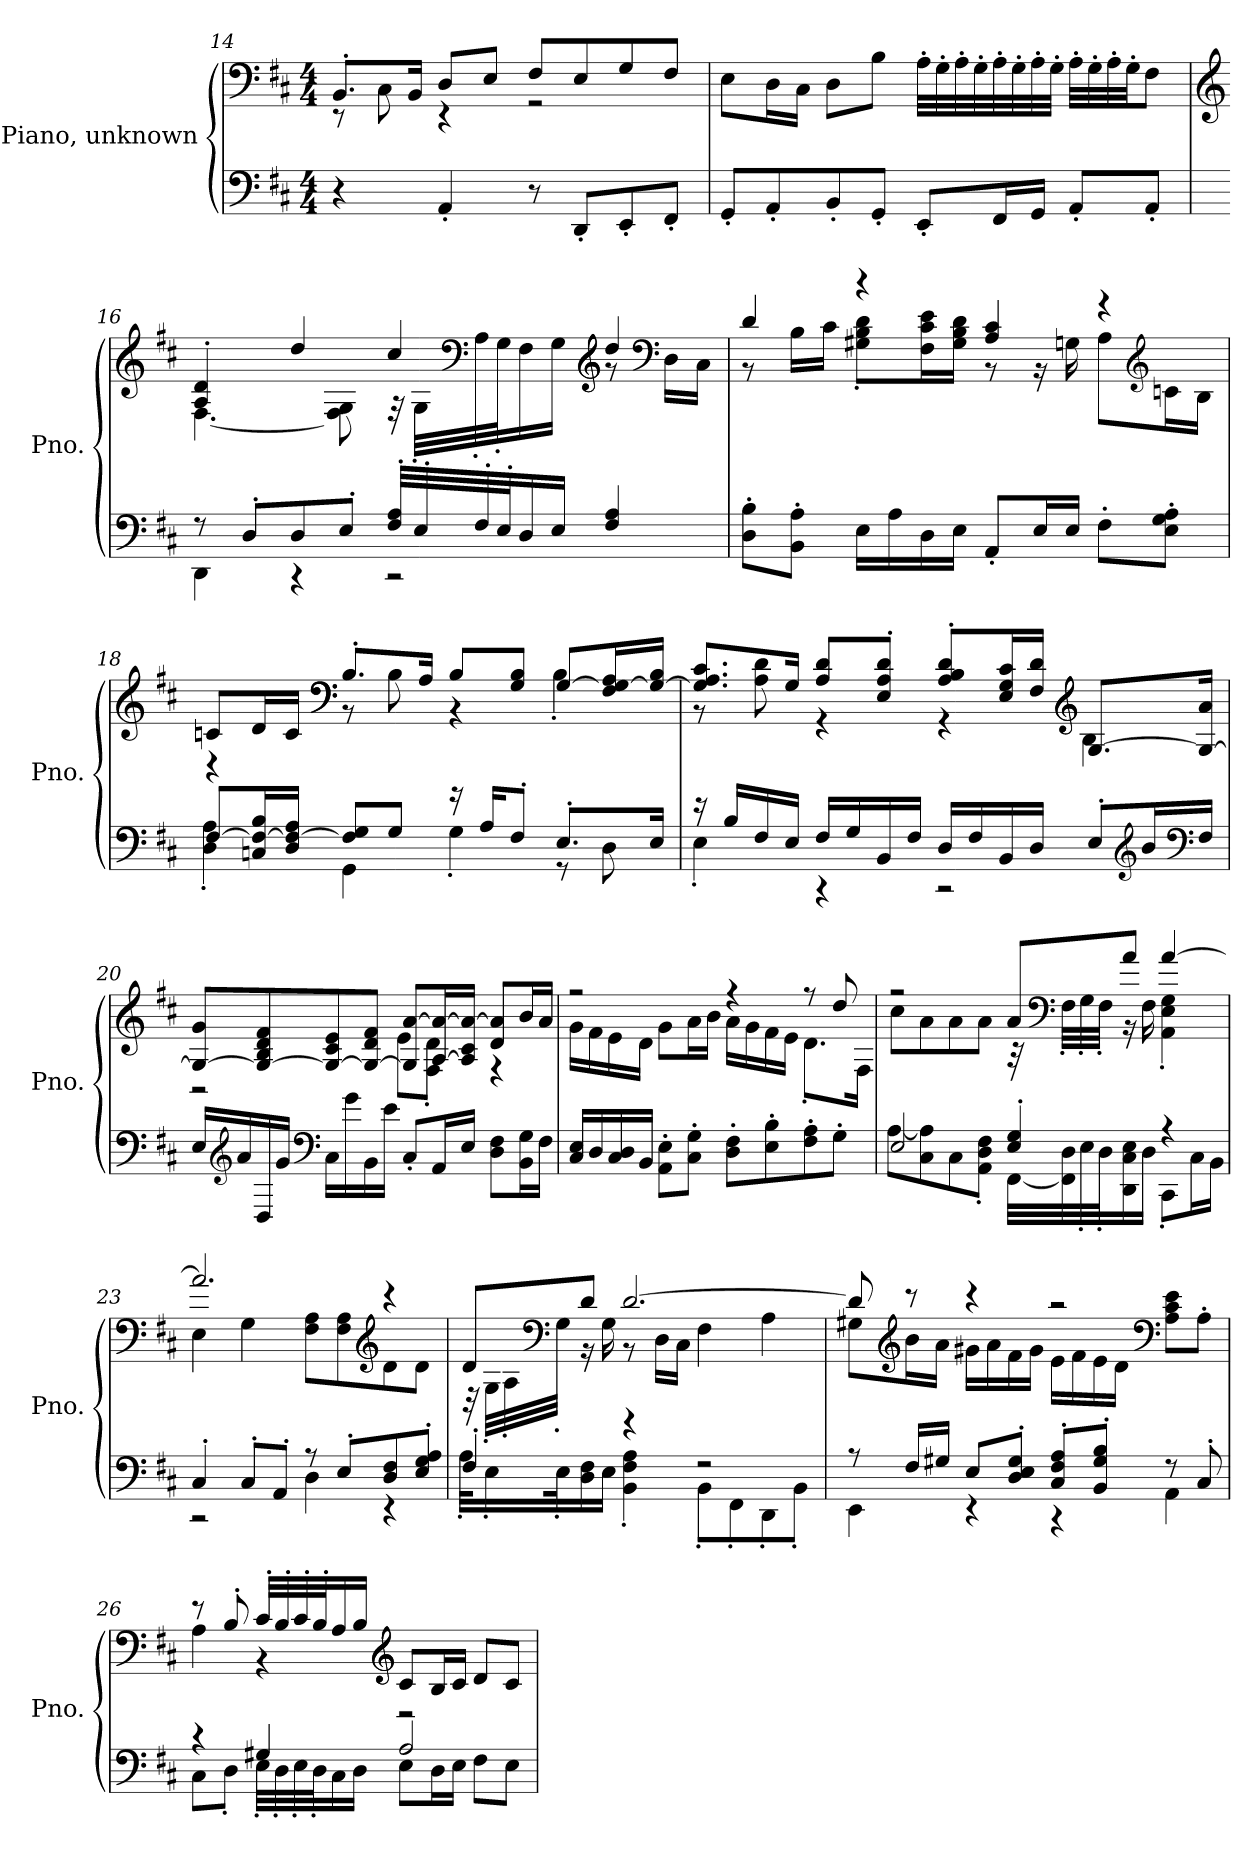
**kern	**kern
*part1	*part1
*staff2	*staff1
*I"Piano, unknown	*
*I'Pno.	*
*clefF4	*clefF4
*k[f#c#]	*k[f#c#]
*M4/4	*M4/4
=14	=14
*	*^
4r	8.BB'/L	8r
.	.	8C#\
.	16BB/Jk	.
4AA'/	8D/L	4r
.	8E/J	.
8r	8F#/L	2r
8DD'/L	8E/	.
8EE'/	8G/	.
8FF#'/J	8F#/J	.
*	*v	*v
!!LO:PB:g=z
=15	=15
8GG'/L	8E\L
8AA'/	16D\L
.	16C#\JJ
8BB'/	8D\L
8GG'/J	8B\J
8EE'/L	32A'\LLL
.	32G'\
.	32A'\
.	32G'\
16FF#/L	32A'\
.	32G'\
16GG/JJ	32A'\
.	32G'\JJJ
8AA'/L	32A'\LLL
.	32G'\
.	32A'\
.	32G'\JJ
8AA'/J	8F#\J
=16	=16
*	*clefG2
*^	*^
8r	4DD\	4A/' 4d/'	[4.F#\
8D'/L	.	.	.
8D/	4r	4dd/	.
8E'/J	.	.	8F#\] 8G\
32F#/' 32A/'LLL	2r	4cc#/	32r
32E'/	.	.	32G'\LLL
*	*	*clefF4	*
32F#'/	.	.	32A'\
32E'/J	.	.	32G'\J
16D/	.	.	16F#\
16E/JJ	.	.	16G\JJ
*	*	*clefG2	*
4F#/ 4A/	.	4dd/	8r
*	*	*clefF4	*
.	.	.	16D\LL
.	.	.	16C#\JJ
*v	*v	*	*
!!LO:LB:g=z	!!
=17	=17	=17
8D\' 8B\'L	4d/	8r
8BB\' 8A\'J	.	16B\LL
.	.	16c#\JJ
16E\LL	4r	8G#X\' 8B\' 8d\'L
16A\	.	.
16D\	.	16F#\ 16c#\ 16e\L
16E\JJ	.	16G#\ 16B\ 16d\JJ
8AA'/L	4A/ 4c#/	8r
16E/L	.	16r
16E/JJ	.	16Gn\
8F#'\L	4r	8A\L
*	*clefG2	*
8E\' 8G\' 8A\'J	.	16cn\L
.	.	16B\JJ
=18	=18	=18
*^	*	*
[8F#/L	4D\' 4A\'	8cn/L	4r
16Cn/ 16F#/_ 16B/L	.	16d/L	.
16D/ 16F#/_ 16A/JJ	.	16c/JJ	.
*	*	*clefF4	*
8F#/] 8G/L	4GG\	8.B'/L	8r
8G/J	.	.	8B\
.	.	16A/Jk	.
16r	4G'\	8B/L	4r
16A/KL	.	.	.
8F#'/J	.	8G/ 8B/J	.
8.E'/L	8r	[8G/L	4B'\
.	8D\	16F#/ 16G/_ 16A/L	.
16E/Jk	.	16G/_ 16B/JJ	.
!!LO:LB:g=z	!!
=19	=19	=19	=19
16r	4E'\	8.G/] 8.A/ 8.c#/L	8r
16B/LL	.	.	.
16F#/	.	.	8A\ 8d\
16E/JJ	.	16G/Jk	.
16F#/LL	4r	8A/ 8d/L	4r
16G/	.	.	.
16BB/	.	8E/' 8A/' 8d/'J	.
16F#/JJ	.	.	.
16D/LL	2r	8A/' 8B/' 8d/'L	4r
16F#/	.	.	.
16BB/	.	16E/ 16G/ 16c#/L	.
16D/JJ	.	16F#/ 16d/JJ	.
*	*	*clefG2	*
8E'/L	.	[8.G/L	4B\
*clefG2	*	*	*
16b/L	.	.	.
*clefF4	*	*	*
16F#/JJ	.	16G/_ 16a/Jk	.
*v	*v	*	*
=20	=20	=20
16E/LL	8G/_ 8g/L	2r
*clefG2	*	*
16a/	.	.
16D/	8G/_ 8B/ 8d/ 8f#/	.
16g/JJ	.	.
*clefF4	*	*
16C#\LL	8G/_ 8c#/ 8e/	.
16g\	.	.
16BB\	8G/_ 8d/ 8f#/J	.
16e\JJ	.	.
8C#'/L	8G/] [8a/L	8e\L
16AA/L	[16A/ 16a/_L	8F#\' 8d\'J
16E/JJ	16A/] 16c#/ 16a/_JJ	.
8D\ 8F#\L	8d/ 8a/]L	4r
16BB\ 16G\L	16b/L	.
16F#\JJ	16a/JJ	.
!!LO:LB:g=z	!!
=21	=21	=21
16C#/ 16E/LL	2r	16g\LL
16D/	.	16f#\
16C#/ 16D/	.	16e\
16BB/JJ	.	16d\JJ
8AA\' 8E\'L	.	8g\L
8C#\' 8G\'J	.	16a\L
.	.	16b\JJ
8D\' 8F#\'L	4r	16a\LL
.	.	16g\
8E\' 8B\'	.	16f#\
.	.	16e\JJ
8F#\' 8A\'	8r	8.d'\L
8G'\J	8dd/	.
.	.	16F#\Jk
=22	=22	=22
*^	*	*
2E/	[8A\L	2r	8cc#\L
.	8C#\ 8A\]	.	8a\
.	8C#\	.	8a\
.	8AA\' 8D\' 8F#\'J	.	8a\J
4E/' 4G/'	[32FF#\LLL	8a/L	32r
*	*	*clefF4	*
.	32FF#\] 32D\	.	32F#'\LLL
.	32E'\	.	32G'\
.	32D'\J	.	32F#'\JJJ
.	16DD\ 16C#\ 16E\	8a/J	16r
.	16D\JJ	.	16F#\
4r	8CC#'\L	[4a/	4AA\' 4E\' 4G\'
.	16C#\L	.	.
.	16BB\JJ	.	.
=23	=23	=23	=23
4C#'/	2r	2.a/]	4E\
8C#'/L	.	.	4G\
8AA'/J	.	.	.
8r	4D\	.	8F#\ 8A\L
8E'/L	.	.	8F#\ 8A\
*	*	*clefG2	*
8D/ 8F#/	4r	4r	8d\
8E/' 8G/' 8A/'J	.	.	8d\J
!!LO:LB:g=z	!!
=24	=24	=24	=24
4F#'/	32A'\KLL	8d/L	32r
.	16E'\	.	32G'\LLL
.	.	.	32A'\
*	*	*clefF4	*
.	32E'\K	.	32G'\JJJ
.	16D\ 16F#\	8d/J	16r
.	16E\JJ	.	16G\
4r	4BB\' 4F#\' 4A\'	[2.d/	8r
.	.	.	16D\LL
.	.	.	16C#\JJ
2r	8BB'\L	.	4F#\
.	8FF#'\	.	.
.	8DD'\	.	4A\
.	8BB'\J	.	.
=25	=25	=25	=25
8r	4EE\	8d/]	8G#X\L
*	*	*clefG2	*
16F#/LL	.	8r	16b\L
16G#X/JJ	.	.	16a\JJ
8E/L	4r	4r	16g#X\LL
.	.	.	16a\
8D/' 8E/' 8G#/'J	.	.	16f#\
.	.	.	16g#\JJ
8C#/' 8F#/' 8A/'L	4r	2r	16e\LL
.	.	.	16f#\
8BB/' 8G#/' 8B/'J	.	.	16e\
.	.	.	16d\JJ
*	*	*clefF4	*
8r	4AA\	.	8A\ 8c#\ 8e\L
8C#'/	.	.	8A'\J
!!LO:LB:g=z	!!
=26	=26	=26	=26
4r	8C#\L	8r	4A\
.	8D'\J	8B'/	.
4G#X/	32E'\LLL	32c#'/LLL	4r
.	32D'\	32B'/	.
.	32E'\	32c#'/	.
.	32D'\J	32B'/J	.
.	16C#\	16A/	.
.	16D\JJ	16B/JJ	.
*	*	*clefG2	*
2A/	8E\L	8c#/L	2r
.	16D\L	16B/L	.
.	16E\JJ	16c#/JJ	.
.	8F#\L	8d/L	.
.	8E\J	8c#/J	.
*v	*v	*	*
*	*v	*v
=	=
*-	*-
